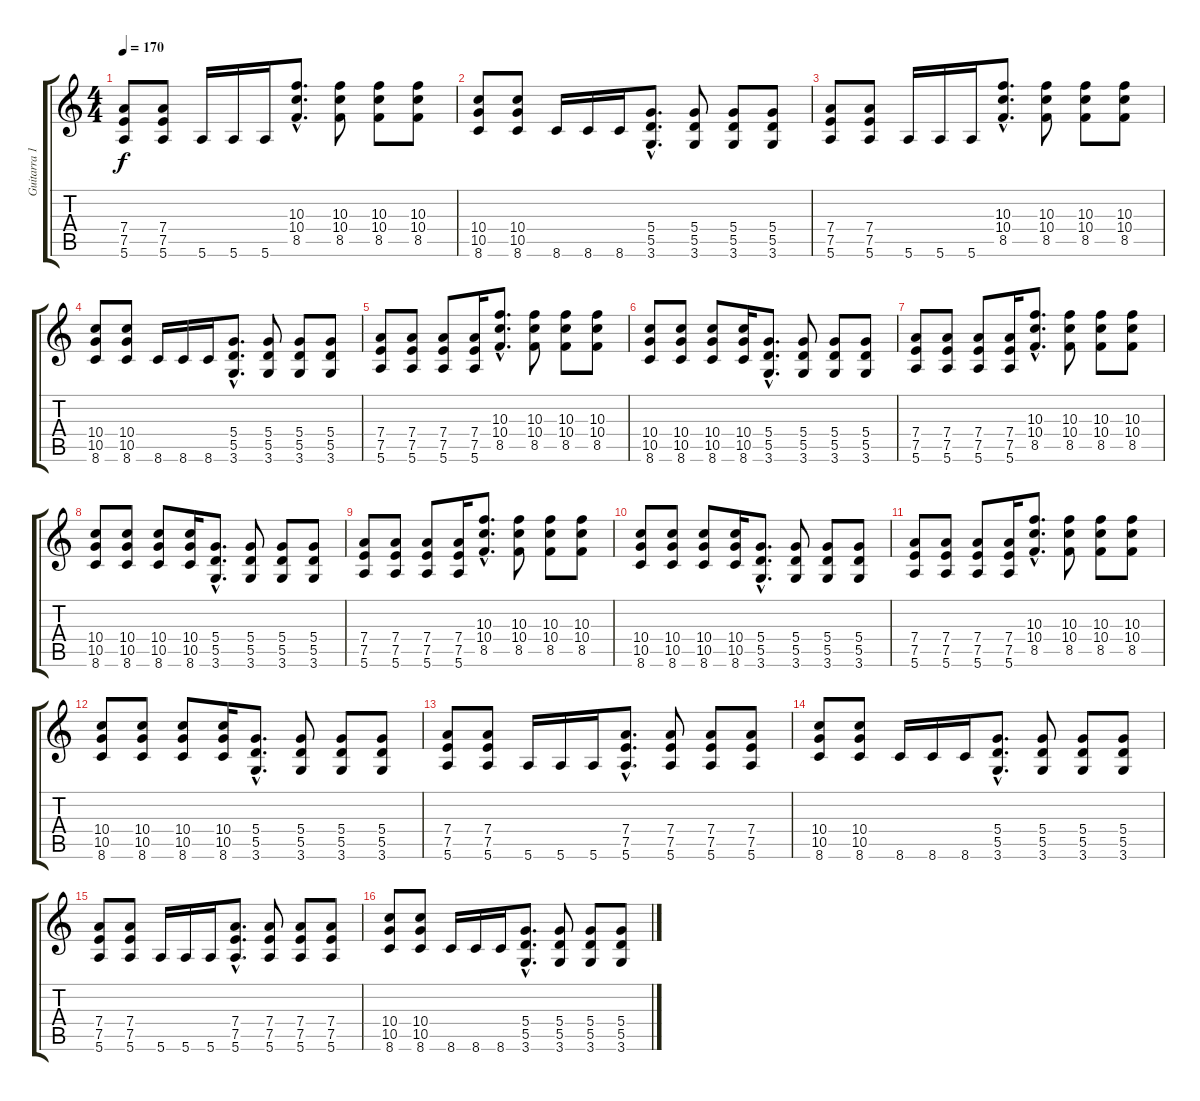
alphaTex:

\track ("Guitarra 1" "Guitarra 1") {instrument distortionguitar}
\staff {score tabs}
\tuning (E4 B3 G3 D3 A2 E2) {hide}
\ts (4 4)
\tempo 170
\clef g2
\ks c
(7.4 7.5 5.6).8{dy f instrument distortionguitar} (7.4 7.5 5.6).8 5.6.16 5.6.16 5.6.16 (10.3{hac} 10.4{hac} 8.5{hac}).8{d} (10.3 10.4 8.5).8 (10.3 10.4 8.5).8 (10.3 10.4 8.5).8 |
(10.4 10.5 8.6).8 (10.4 10.5 8.6).8 8.6.16 8.6.16 8.6.16 (5.4{hac} 5.5{hac} 3.6{hac}).8{d} (5.4 5.5 3.6).8 (5.4 5.5 3.6).8 (5.4 5.5 3.6).8 |
(7.4 7.5 5.6).8 (7.4 7.5 5.6).8 5.6.16 5.6.16 5.6.16 (10.3{hac} 10.4{hac} 8.5{hac}).8{d} (10.3 10.4 8.5).8 (10.3 10.4 8.5).8 (10.3 10.4 8.5).8 |
(10.4 10.5 8.6).8 (10.4 10.5 8.6).8 8.6.16 8.6.16 8.6.16 (5.4{hac} 5.5{hac} 3.6{hac}).8{d} (5.4 5.5 3.6).8 (5.4 5.5 3.6).8 (5.4 5.5 3.6).8 |
(7.4 7.5 5.6).8 (7.4 7.5 5.6).8 (7.4 7.5 5.6).8 (7.4 7.5 5.6).16 (10.3{hac} 10.4{hac} 8.5{hac}).8{d} (10.3 10.4 8.5).8 (10.3 10.4 8.5).8 (10.3 10.4 8.5).8 |
(10.4 10.5 8.6).8 (10.4 10.5 8.6).8 (10.4 10.5 8.6).8 (10.4 10.5 8.6).16 (5.4{hac} 5.5{hac} 3.6{hac}).8{d} (5.4 5.5 3.6).8 (5.4 5.5 3.6).8 (5.4 5.5 3.6).8 |
(7.4 7.5 5.6).8 (7.4 7.5 5.6).8 (7.4 7.5 5.6).8 (7.4 7.5 5.6).16 (10.3{hac} 10.4{hac} 8.5{hac}).8{d} (10.3 10.4 8.5).8 (10.3 10.4 8.5).8 (10.3 10.4 8.5).8 |
(10.4 10.5 8.6).8 (10.4 10.5 8.6).8 (10.4 10.5 8.6).8 (10.4 10.5 8.6).16 (5.4{hac} 5.5{hac} 3.6{hac}).8{d} (5.4 5.5 3.6).8 (5.4 5.5 3.6).8 (5.4 5.5 3.6).8 |
(7.4 7.5 5.6).8 (7.4 7.5 5.6).8 (7.4 7.5 5.6).8 (7.4 7.5 5.6).16 (10.3{hac} 10.4{hac} 8.5{hac}).8{d} (10.3 10.4 8.5).8 (10.3 10.4 8.5).8 (10.3 10.4 8.5).8 |
(10.4 10.5 8.6).8 (10.4 10.5 8.6).8 (10.4 10.5 8.6).8 (10.4 10.5 8.6).16 (5.4{hac} 5.5{hac} 3.6{hac}).8{d} (5.4 5.5 3.6).8 (5.4 5.5 3.6).8 (5.4 5.5 3.6).8 |
(7.4 7.5 5.6).8 (7.4 7.5 5.6).8 (7.4 7.5 5.6).8 (7.4 7.5 5.6).16 (10.3{hac} 10.4{hac} 8.5{hac}).8{d} (10.3 10.4 8.5).8 (10.3 10.4 8.5).8 (10.3 10.4 8.5).8 |
(10.4 10.5 8.6).8 (10.4 10.5 8.6).8 (10.4 10.5 8.6).8 (10.4 10.5 8.6).16 (5.4{hac} 5.5{hac} 3.6{hac}).8{d} (5.4 5.5 3.6).8 (5.4 5.5 3.6).8 (5.4 5.5 3.6).8 |
(7.4 7.5 5.6).8 (7.4 7.5 5.6).8 5.6.16 5.6.16 5.6.16 (7.4{hac} 7.5{hac} 5.6{hac}).8{d} (7.4 7.5 5.6).8 (7.4 7.5 5.6).8 (7.4 7.5 5.6).8 |
(10.4 10.5 8.6).8 (10.4 10.5 8.6).8 8.6.16 8.6.16 8.6.16 (5.4{hac} 5.5{hac} 3.6{hac}).8{d} (5.4 5.5 3.6).8 (5.4 5.5 3.6).8 (5.4 5.5 3.6).8 |
(7.4 7.5 5.6).8 (7.4 7.5 5.6).8 5.6.16 5.6.16 5.6.16 (7.4{hac} 7.5{hac} 5.6{hac}).8{d} (7.4 7.5 5.6).8 (7.4 7.5 5.6).8 (7.4 7.5 5.6).8 |
(10.4 10.5 8.6).8 (10.4 10.5 8.6).8 8.6.16 8.6.16 8.6.16 (5.4{hac} 5.5{hac} 3.6{hac}).8{d} (5.4 5.5 3.6).8 (5.4 5.5 3.6).8 (5.4 5.5 3.6).8
